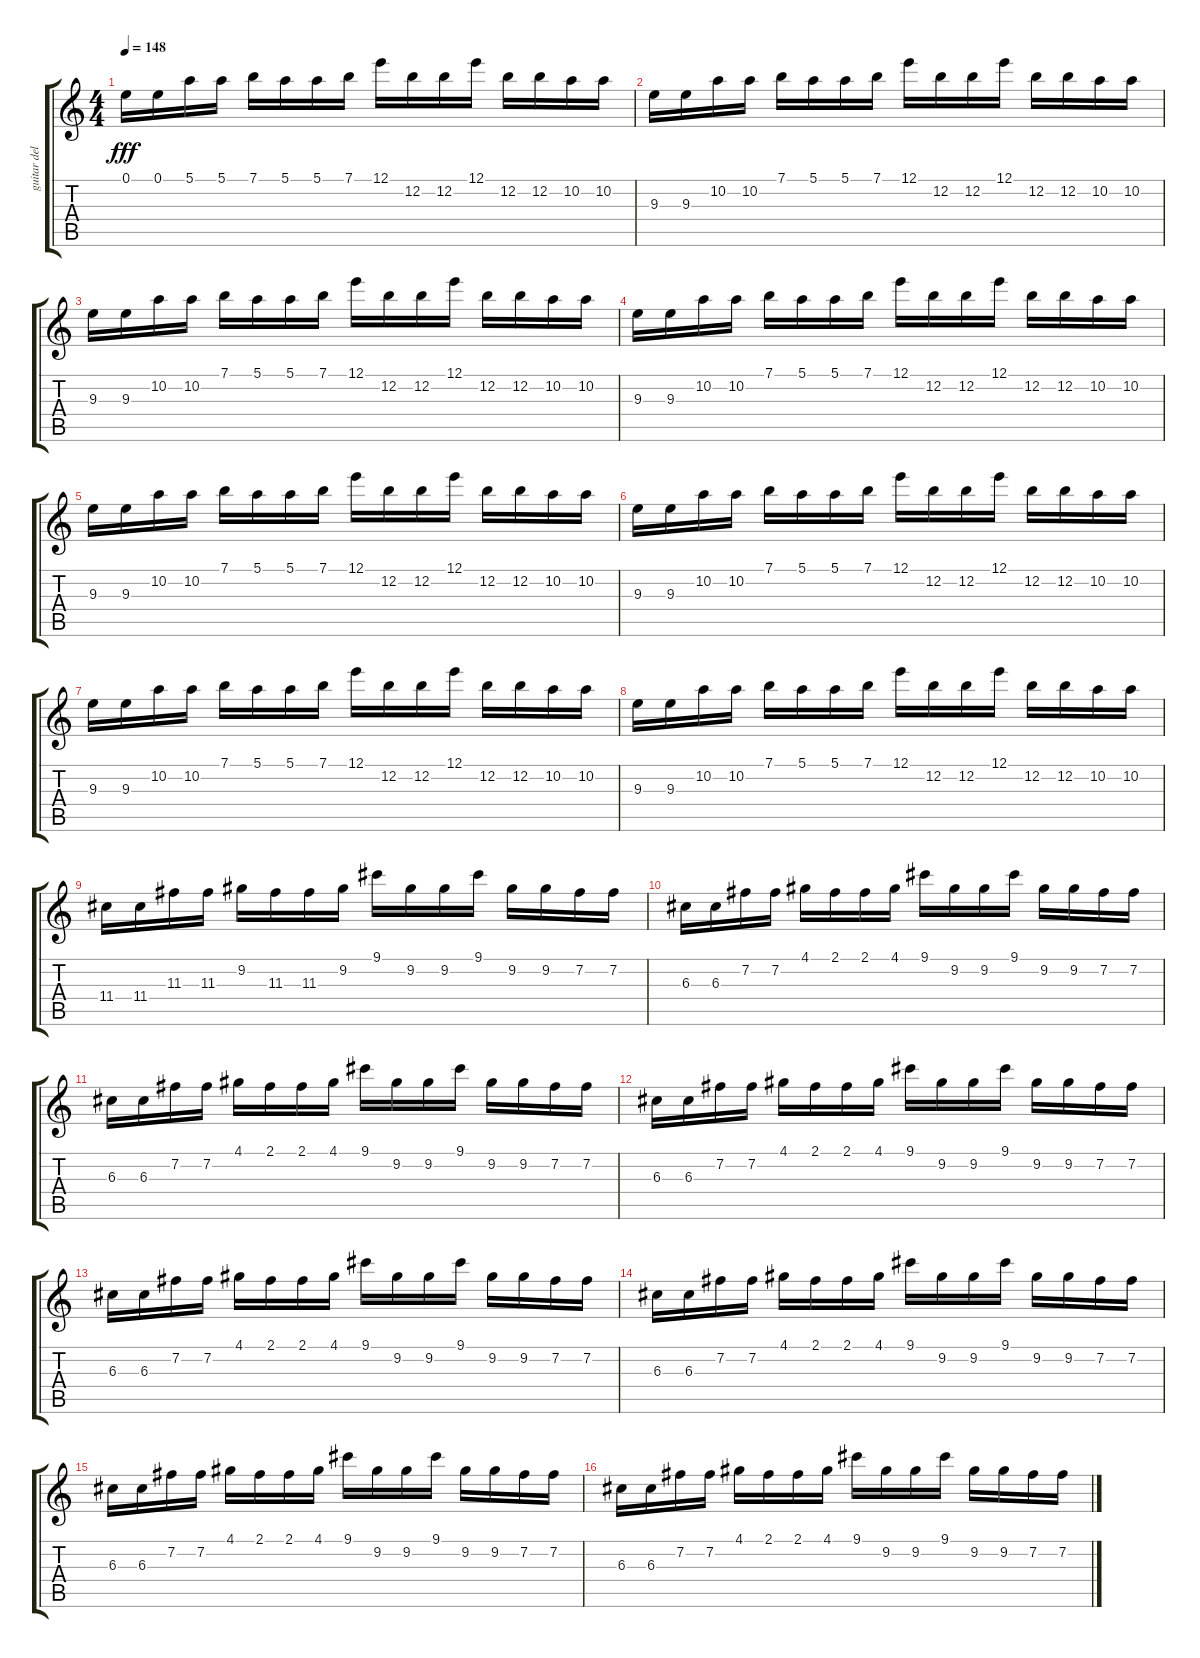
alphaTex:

\track ("guitar delay 1" "guitar del") {instrument electricguitarjazz}
\staff {score tabs}
\tuning (E4 B3 G3 D3 A2 E2) {hide}
\ts (4 4)
\tempo 148
\clef g2
\ks c
0.1.16{dy fff} 0.1.16 5.1.16 5.1.16 7.1.16 5.1.16 5.1.16 7.1.16 12.1.16 12.2.16 12.2.16 12.1.16 12.2.16 12.2.16 10.2.16 10.2.16 |
9.3.16 9.3.16 10.2.16 10.2.16 7.1.16 5.1.16 5.1.16 7.1.16 12.1.16 12.2.16 12.2.16 12.1.16 12.2.16 12.2.16 10.2.16 10.2.16 |
9.3.16 9.3.16 10.2.16 10.2.16 7.1.16 5.1.16 5.1.16 7.1.16 12.1.16 12.2.16 12.2.16 12.1.16 12.2.16 12.2.16 10.2.16 10.2.16 |
9.3.16 9.3.16 10.2.16 10.2.16 7.1.16 5.1.16 5.1.16 7.1.16 12.1.16 12.2.16 12.2.16 12.1.16 12.2.16 12.2.16 10.2.16 10.2.16 |
9.3.16 9.3.16 10.2.16 10.2.16 7.1.16 5.1.16 5.1.16 7.1.16 12.1.16 12.2.16 12.2.16 12.1.16 12.2.16 12.2.16 10.2.16 10.2.16 |
9.3.16 9.3.16 10.2.16 10.2.16 7.1.16 5.1.16 5.1.16 7.1.16 12.1.16 12.2.16 12.2.16 12.1.16 12.2.16 12.2.16 10.2.16 10.2.16 |
9.3.16 9.3.16 10.2.16 10.2.16 7.1.16 5.1.16 5.1.16 7.1.16 12.1.16 12.2.16 12.2.16 12.1.16 12.2.16 12.2.16 10.2.16 10.2.16 |
9.3.16 9.3.16 10.2.16 10.2.16 7.1.16 5.1.16 5.1.16 7.1.16 12.1.16 12.2.16 12.2.16 12.1.16 12.2.16 12.2.16 10.2.16 10.2.16 |
11.4.16 11.4.16 11.3.16 11.3.16 9.2.16 11.3.16 11.3.16 9.2.16 9.1.16 9.2.16 9.2.16 9.1.16 9.2.16 9.2.16 7.2.16 7.2.16 |
6.3.16 6.3.16 7.2.16 7.2.16 4.1.16 2.1.16 2.1.16 4.1.16 9.1.16 9.2.16 9.2.16 9.1.16 9.2.16 9.2.16 7.2.16 7.2.16 |
6.3.16 6.3.16 7.2.16 7.2.16 4.1.16 2.1.16 2.1.16 4.1.16 9.1.16 9.2.16 9.2.16 9.1.16 9.2.16 9.2.16 7.2.16 7.2.16 |
6.3.16 6.3.16 7.2.16 7.2.16 4.1.16 2.1.16 2.1.16 4.1.16 9.1.16 9.2.16 9.2.16 9.1.16 9.2.16 9.2.16 7.2.16 7.2.16 |
6.3.16 6.3.16 7.2.16 7.2.16 4.1.16 2.1.16 2.1.16 4.1.16 9.1.16 9.2.16 9.2.16 9.1.16 9.2.16 9.2.16 7.2.16 7.2.16 |
6.3.16 6.3.16 7.2.16 7.2.16 4.1.16 2.1.16 2.1.16 4.1.16 9.1.16 9.2.16 9.2.16 9.1.16 9.2.16 9.2.16 7.2.16 7.2.16 |
6.3.16 6.3.16 7.2.16 7.2.16 4.1.16 2.1.16 2.1.16 4.1.16 9.1.16 9.2.16 9.2.16 9.1.16 9.2.16 9.2.16 7.2.16 7.2.16 |
6.3.16 6.3.16 7.2.16 7.2.16 4.1.16 2.1.16 2.1.16 4.1.16 9.1.16 9.2.16 9.2.16 9.1.16 9.2.16 9.2.16 7.2.16 7.2.16
